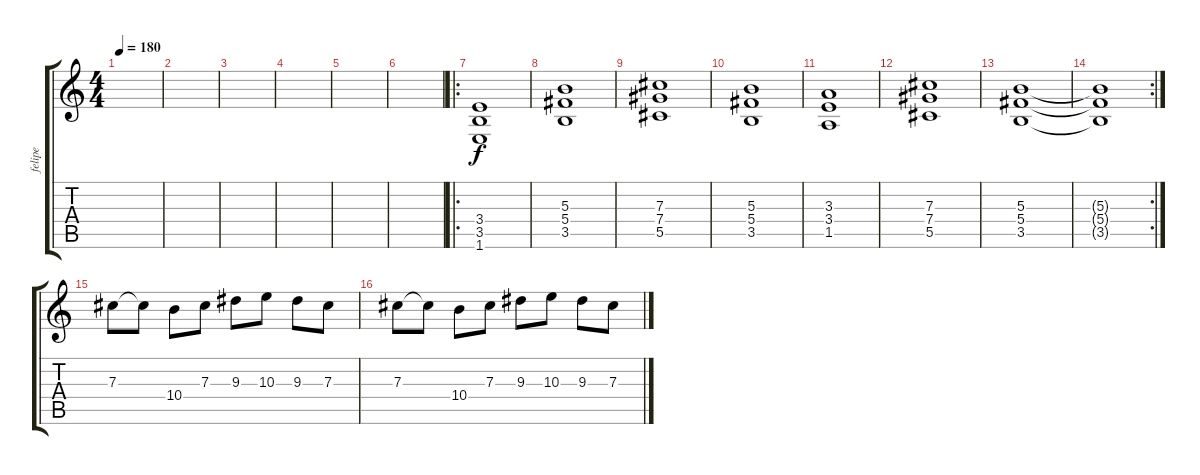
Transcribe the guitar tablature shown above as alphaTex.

\track ("felipe" "felipe") {instrument distortionguitar}
\staff {score tabs}
\tuning (Eb4 Bb3 Gb3 Db3 Ab2 Eb2) {hide}
\ts (4 4)
\tempo 180
\clef g2
\ks c
|
|
|
|
|
|
\ro
(3.4 3.5 1.6).1 |
(5.3 5.4 3.5).1 |
(7.3 7.4 5.5).1 |
(5.3 5.4 3.5).1 |
(3.3 3.4 1.5).1 |
(7.3 7.4 5.5).1 |
(5.3 5.4 3.5).1 |
\rc 2
(5.3{t} 5.4{t} 3.5{t}).1 |
7.3.8 7.3{t}.8 10.4.8 7.3.8 9.3.8 10.3.8 9.3.8 7.3.8 |
7.3.8 7.3{t}.8 10.4.8 7.3.8 9.3.8 10.3.8 9.3.8 7.3.8
